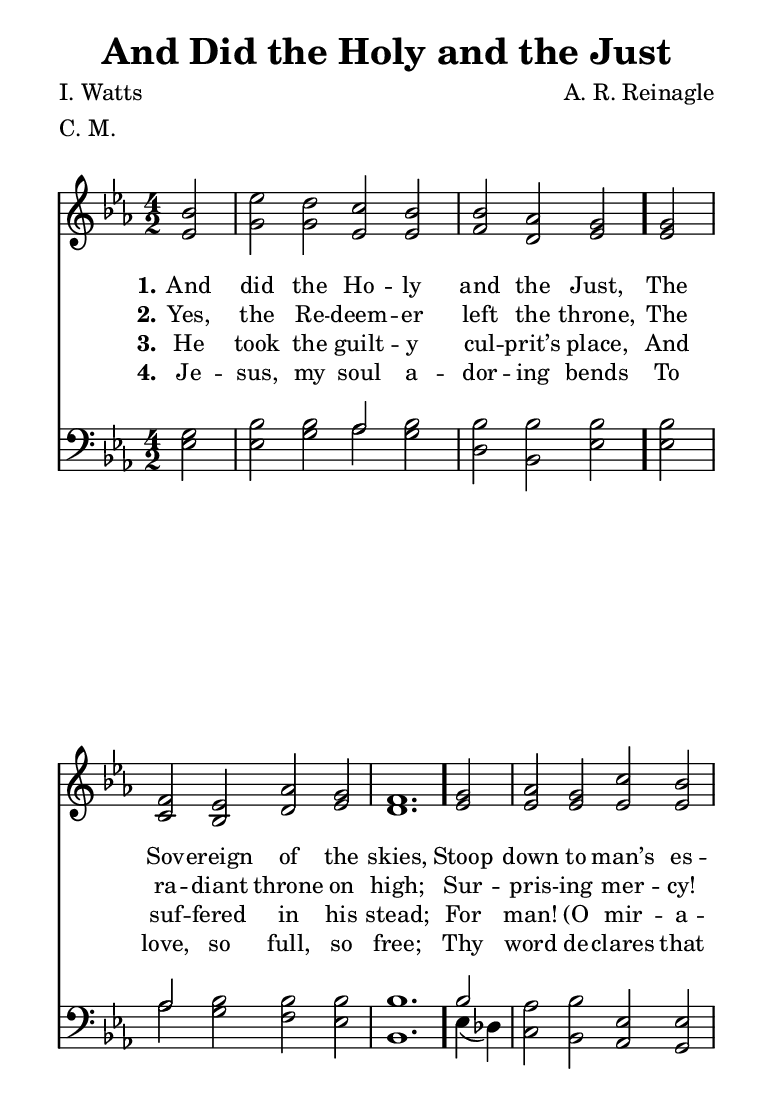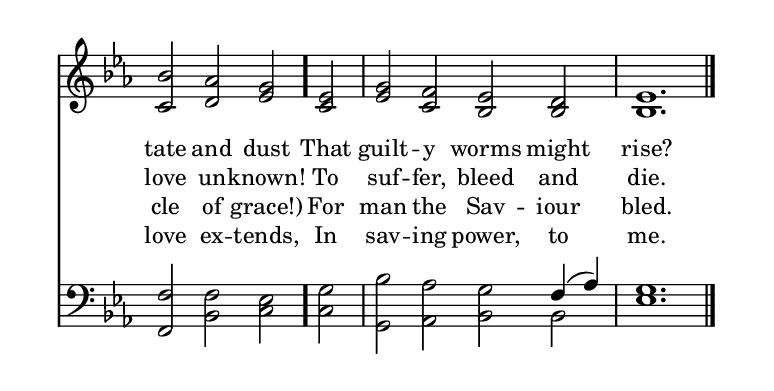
\include "common/global.ily"
\paper {
  \include "common/paper.ily"
  %ragged-bottom = ##t
  ragged-last-bottom = ##t
  %systems-per-page = ##f
  %page-count = ##f
  system-count = #(cond (is-eogsized 2) (#t #f))
}

\header{
  hymnnumber = "147"
  title = "And Did the Holy and the Just"
  tunename = "St. Peter"
  meter = "C. M."
  poet = "I. Watts"
  composer = "A. R. Reinagle"
  %copyright = ""
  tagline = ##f
}

% for fermata in MIDI
ta = { \tempo 2=80 }
tb = { \tempo 2=40 }

global = {
  \include "common/overrides.ily"
  \override Staff.TimeSignature.style = #'numbered
  \time 4/2
  \override Score.MetronomeMark.transparent = ##t % hide all fermata changes too
  \ta
  \key ees \major
  \partial 2
  \autoBeamOff
}

notesSoprano = {
\global
\relative c'' {

  bes2 | ees d c bes | bes aes g
  g | f ees aes g | f1.
  g2 | aes g c bes | bes aes g
  ees | g f ees d | ees1.
  \bar "|."

}
}

notesAlto = {
\global
\relative e' {

  ees2 | g g ees ees | f d ees
  ees | c bes d ees | d1.
  ees2 | ees ees ees ees | c d ees
  c | ees c bes bes | bes1.

}
}

notesTenor = {
\global
\relative a {

  g2 | bes bes aes bes | bes bes bes
  bes | aes bes bes bes | bes1.
  bes2 | aes bes ees, ees | f f ees
  g | bes aes g f4( aes) | g1.

}
}

notesBass = {
\global
\relative f {

  ees2 | ees g aes g | d bes ees
  ees | aes g f ees | bes1.
  ees4( des) | c2 bes aes g | f bes c
  c | g aes bes bes | ees1.

}
}

wordsA = \lyricmode {
\set stanza = "1."

And did the Ho -- ly and the Just, \bar "."
The Sov -- ereign of the skies, \bar "."
Stoop down to man’s es -- tate and dust \bar "."
That guilt -- y worms might rise? \bar "."

}

wordsB = \lyricmode {
\set stanza = "2."

Yes, the Re -- deem -- er left the throne,
The ra -- diant throne on high;
Sur -- pris -- ing mer -- cy! love un -- known!
To suf -- fer, bleed and die.

}

wordsC = \lyricmode {
\set stanza = "3."

He took the guilt -- y cul -- prit’s place,
And suf -- fered in his stead;
For man! (O mir -- a -- cle of grace!)
For man the Sav -- iour bled.

}

wordsD = \lyricmode {
\set stanza = "4."

Je -- sus, my soul a -- dor -- ing bends
To love, so full, so free;
Thy word de -- clares that love ex -- tends,
In sav -- ing power, to me.

}

\score {
  \context ChoirStaff <<
    \context Staff = upper <<
      \set ChoirStaff.systemStartDelimiter = #'SystemStartBar
      \partcombine #'(2 . 9) \notesSoprano \notesAlto
      \context NullVoice = sopranos { \voiceOne << \notesSoprano >> }
      \context NullVoice = altos { \voiceTwo << \notesAlto >> }
      \context Lyrics = one   \lyricsto sopranos \wordsA
      \context Lyrics = two   \lyricsto sopranos \wordsB
      \context Lyrics = three \lyricsto sopranos \wordsC
      \context Lyrics = four  \lyricsto sopranos \wordsD
    >>
    \context Staff = men <<
      \clef bass
      \partcombine #'(2 . 9) \notesTenor \notesBass
      \context NullVoice = tenors { \voiceOne << \notesTenor >> }
      \context NullVoice = basses { \voiceTwo << \notesBass >> }
    >>
  >>
  \layout {
    \include "common/layout.ily"
  }
  \midi{
    \include "common/midi.ily"
  }
}

\version "2.19.49"  % necessary for upgrading to future LilyPond versions.

% vi:set et ts=2 sw=2 ai nocindent syntax=lilypond:
